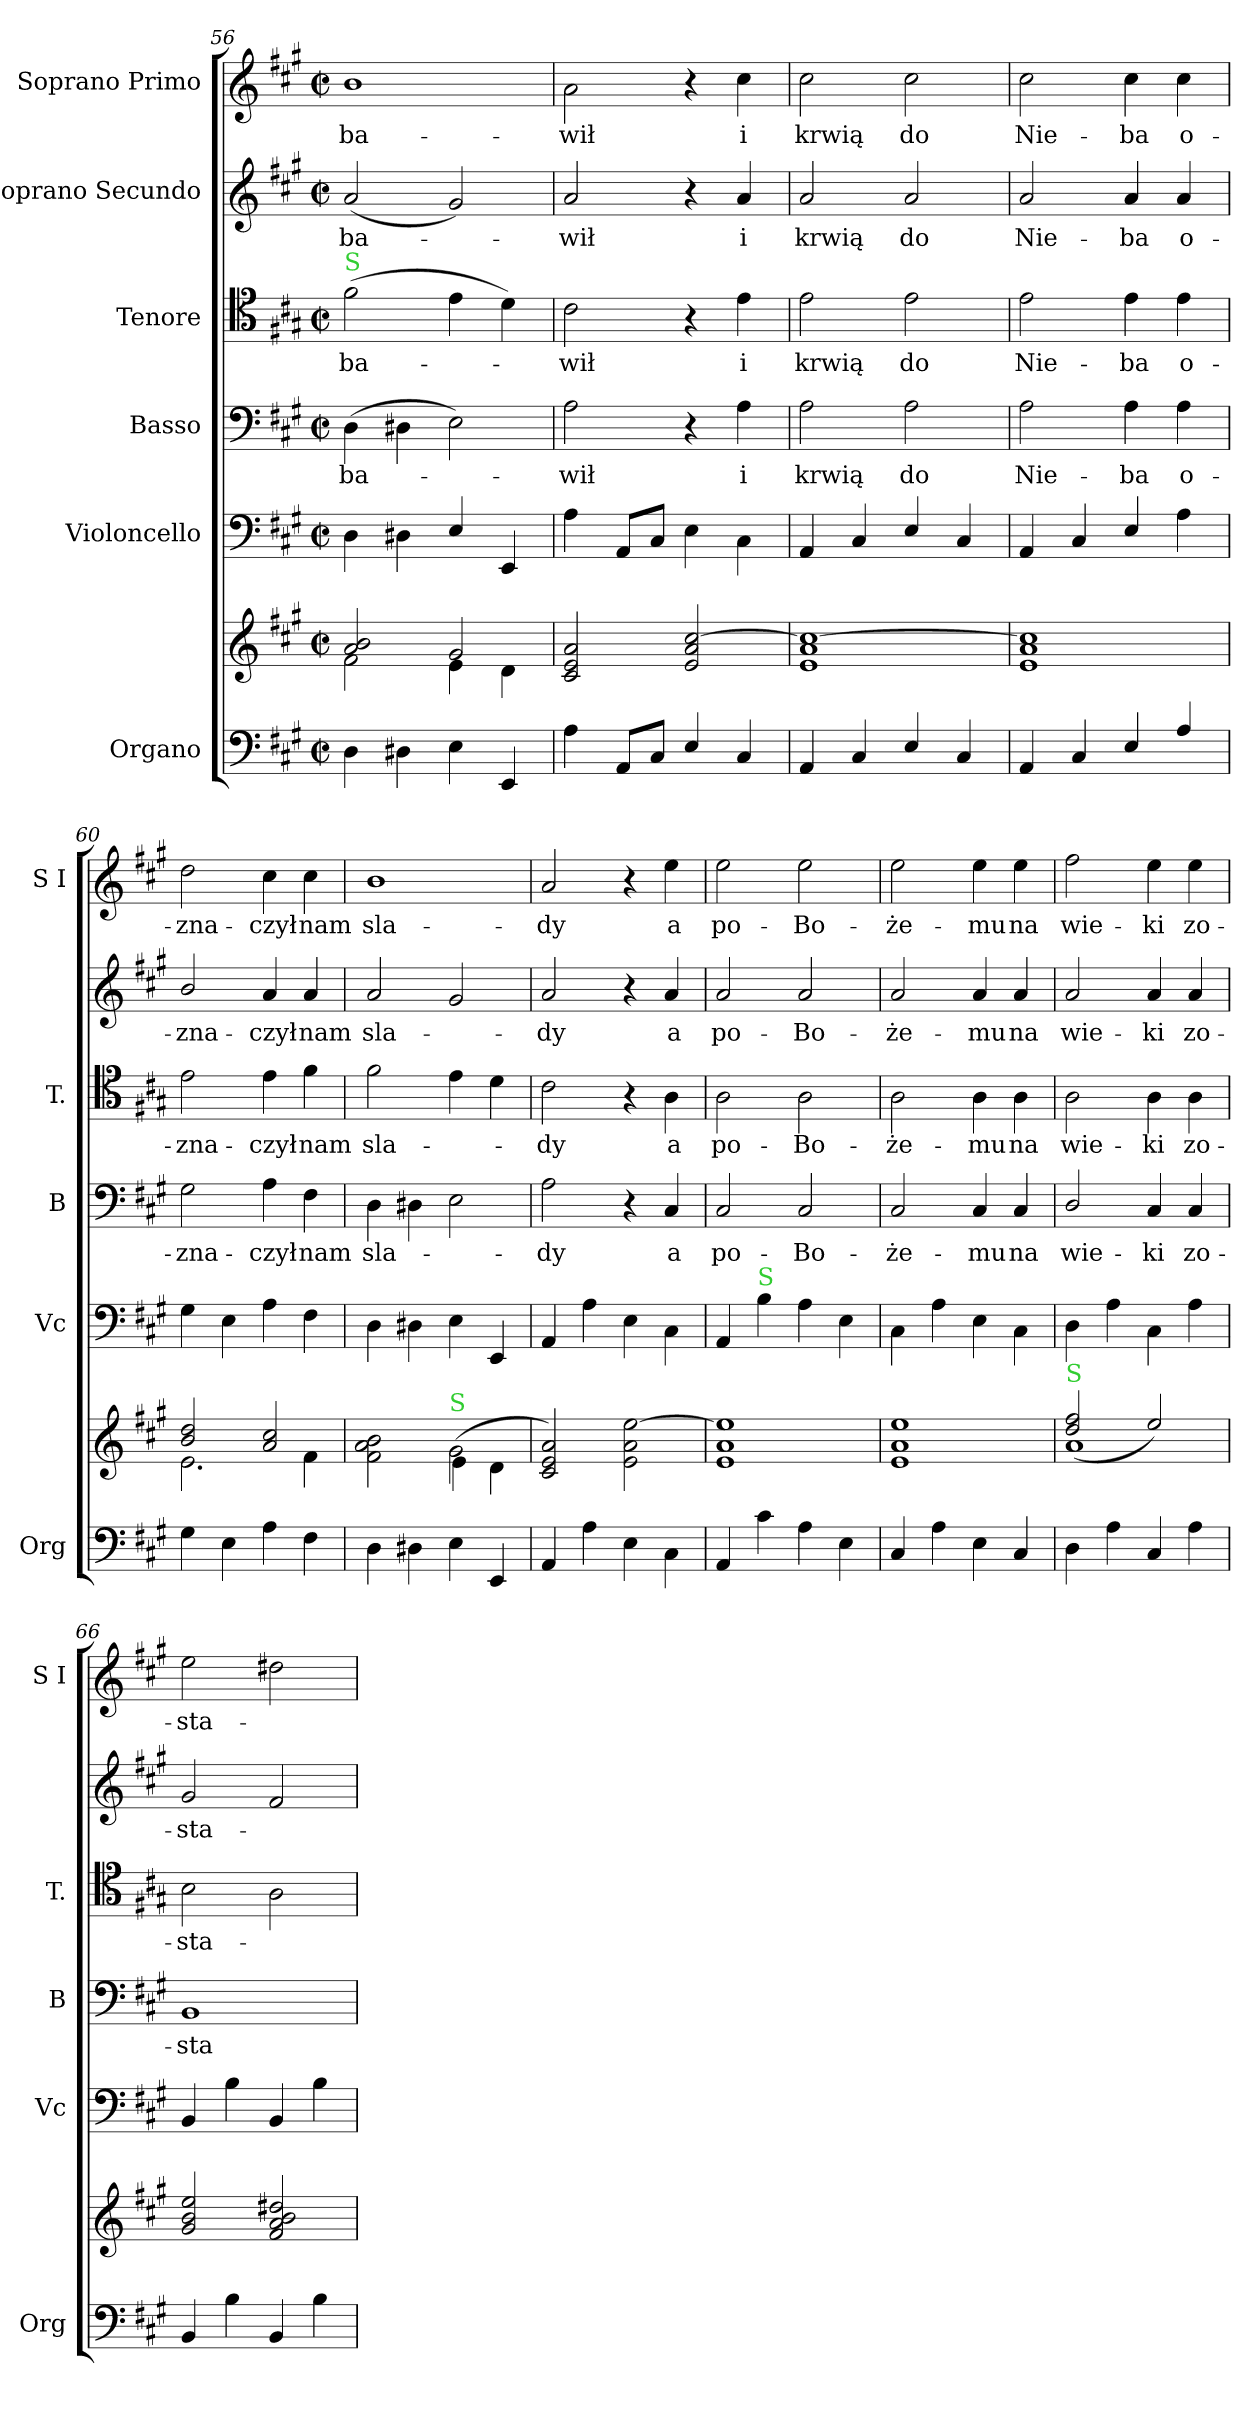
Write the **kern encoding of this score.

**kern	**kern	**kern	**kern	**text	**kern	**text	**kern	**text	**kern	**text
*part6	*part6	*part5	*part4	*part4	*part3	*part3	*part2	*part2	*part1	*part1
*staff7	*staff6	*staff5	*staff4	*staff4	*staff3	*staff3	*staff2	*staff2	*staff1	*staff1
*I"Organo	*	*I"Violoncello	*I"Basso	*	*I"Tenore	*	*I"Soprano Secundo	*	*I"Soprano Primo	*
*I'Org	*	*I'Vc	*I'B	*	*I'T.	*	*	*	*I'S I	*
*clefF4	*clefG2	*clefF4	*clefF4	*	*clefC4	*	*clefG2	*	*clefG2	*
*k[f#c#g#]	*k[f#c#g#]	*k[f#c#g#]	*k[f#c#g#]	*	*k[f#c#g#]	*	*k[f#c#g#]	*	*k[f#c#g#]	*
*M2/2	*M2/2	*M2/2	*M2/2	*	*M2/2	*	*M2/2	*	*M2/2	*
*met(c|)	*met(c|)	*met(c|)	*met(c|)	*	*met(c|)	*	*met(c|)	*	*met(c|)	*
=56	=56	=56	=56	=56	=56	=56	=56	=56	=56	=56
*	*^	*	*	*	*	*	*	*	*	*
!	!	!	!	!	!	!LO:TX:a:color=limegreen:t=S	!	!	!	!	!
!	!	!	!	!	!LO:LY:i	!	!LO:LY:i	!	!LO:LY:i	!	!LO:LY:i
4D\	2a/ 2b/	2f#\	4D\	(4D\	-ba-	(2f#\	-ba-	(2a/	-ba-	1b\	-ba-
4D#X\	.	.	4D#X\	4D#X\	.	.	.	.	.	.	.
4E\	2g#/	4e\	4E/	2E\)	.	4e\	.	2g#/)	.	.	.
4EE/	.	4d\	4EE/	.	.	4d\)	.	.	.	.	.
=57	=57	=57	=57	=57	=57	=57	=57	=57	=57	=57	=57
!	!	!	!	!	!LO:LY:i	!	!LO:LY:i	!	!LO:LY:i	!	!LO:LY:i
*	*v	*v	*	*	*	*	*	*	*	*	*
4A\	2c#/ 2e/ 2a/	4A\	2A\	-wił	2c#\	-wił	2a/	-wił	2a\	-wił
8AA/L	.	8AA/L	.	.	.	.	.	.	.	.
8C#/J	.	8C#/J	.	.	.	.	.	.	.	.
4E/	2e/ 2a/ [2cc#/	4E\	4r	.	4r	.	4r	.	4r	.
!	!	!	!	!LO:LY:i	!	!LO:LY:i	!	!LO:LY:i	!	!LO:LY:i
4C#/	.	4C#\	4A\	i	4e\	i	4a/	i	4cc#\	i
=58	=58	=58	=58	=58	=58	=58	=58	=58	=58	=58
!	!	!	!	!LO:LY:i	!	!LO:LY:i	!	!LO:LY:i	!	!LO:LY:i
4AA/	1e/ 1a/ 1cc#_/	4AA/	2A\	krwią	2e\	krwią	2a/	krwią	2cc#\	krwią
4C#/	.	4C#/	.	.	.	.	.	.	.	.
!	!	!	!	!LO:LY:i	!	!LO:LY:i	!	!LO:LY:i	!	!LO:LY:i
4E/	.	4E/	2A\	do	2e\	do	2a/	do	2cc#\	do
4C#/	.	4C#/	.	.	.	.	.	.	.	.
=59	=59	=59	=59	=59	=59	=59	=59	=59	=59	=59
!	!	!	!	!LO:LY:i	!	!LO:LY:i	!	!LO:LY:i	!	!LO:LY:i
4AA/	1e/ 1a/ 1cc#]/	4AA/	2A\	Nie-	2e\	Nie-	2a/	Nie-	2cc#\	Nie-
4C#/	.	4C#/	.	.	.	.	.	.	.	.
!	!	!	!	!LO:LY:i	!	!LO:LY:i	!	!LO:LY:i	!	!LO:LY:i
4E/	.	4E/	4A\	-ba	4e\	-ba	4a/	-ba	4cc#\	-ba
!	!	!	!	!LO:LY:i	!	!LO:LY:i	!	!LO:LY:i	!	!LO:LY:i
4A/	.	4A\	4A\	o-	4e\	o-	4a/	o-	4cc#\	o-
=60	=60	=60	=60	=60	=60	=60	=60	=60	=60	=60
*	*^	*	*	*	*	*	*	*	*	*
!	!	!	!	!	!LO:LY:i	!	!LO:LY:i	!	!LO:LY:i	!	!LO:LY:i
4G#\	2b/ 2dd/	2.e\	4G#\	2G#\	-zna-	2e\	-zna-	2b/	-zna-	2dd\	-zna-
4E\	.	.	4E\	.	.	.	.	.	.	.	.
!	!	!	!	!	!LO:LY:i	!	!LO:LY:i	!	!LO:LY:i	!	!LO:LY:i
4A\	2a/ 2cc#/	.	4A\	4A\	-czył	4e\	-czył	4a/	-czył	4cc#\	-czył
!	!	!	!	!	!LO:LY:i	!	!LO:LY:i	!	!LO:LY:i	!	!LO:LY:i
4F#\	.	4f#\	4F#\	4F#\	nam	4f#\	nam	4a/	nam	4cc#\	nam
=61	=61	=61	=61	=61	=61	=61	=61	=61	=61	=61	=61
!	!	!	!	!	!LO:LY:i	!	!LO:LY:i	!	!LO:LY:i	!	!LO:LY:i
4D\	2f#\ 2a\ 2b\	2rAyy	4D\	4D\	sla-	2f#\	sla-	2a/	sla-	1b\	sla-
4D#X\	.	.	4D#X\	4D#X\	.	.	.	.	.	.	.
!	!LO:TX:a:color=limegreen:t=S	!	!	!	!	!	!	!	!	!	!
4E\	(2g#\	4e\	4E\	2E\	.	4e\	.	2g#/	.	.	.
4EE/	.	4d\	4EE/	.	.	4d\	.	.	.	.	.
=62	=62	=62	=62	=62	=62	=62	=62	=62	=62	=62	=62
!	!	!	!	!	!LO:LY:i	!	!LO:LY:i	!	!LO:LY:i	!	!LO:LY:i
*	*v	*v	*	*	*	*	*	*	*	*	*
4AA/	2c#/ 2e/ 2a/)	4AA/	2A\	-dy	2c#\	-dy	2a/	-dy	2a/	-dy
4A\	.	4A\	.	.	.	.	.	.	.	.
4E\	2e\ 2a\ [2ee\	4E\	4r	.	4r	.	4r	.	4r	.
!	!	!	!	!LO:LY:i	!	!LO:LY:i	!	!LO:LY:i	!	!LO:LY:i
4C#\	.	4C#\	4C#/	a	4A\	a	4a/	a	4ee\	a
=63	=63	=63	=63	=63	=63	=63	=63	=63	=63	=63
!	!	!	!	!LO:LY:i	!	!LO:LY:i	!	!LO:LY:i	!	!LO:LY:i
4AA/	1e/ 1a/ 1ee]/	4AA/	2C#/	po-	2A\	po-	2a/	po-	2ee\	po-
!	!	!LO:TX:a:color=limegreen:t=S	!	!	!	!	!	!	!	!
4c#\	.	4B\	.	.	.	.	.	.	.	.
!	!	!	!	!LO:LY:i	!	!LO:LY:i	!	!LO:LY:i	!	!LO:LY:i
4A\	.	4A\	2C#/	-Bo-	2A\	-Bo-	2a/	-Bo-	2ee\	-Bo-
4E\	.	4E\	.	.	.	.	.	.	.	.
=64	=64	=64	=64	=64	=64	=64	=64	=64	=64	=64
!	!	!	!	!LO:LY:i	!	!LO:LY:i	!	!LO:LY:i	!	!LO:LY:i
4C#/	1e/ 1a/ 1ee/	4C#\	2C#/	-że-	2A\	-że-	2a/	-że-	2ee\	-że-
4A\	.	4A\	.	.	.	.	.	.	.	.
!	!	!	!	!LO:LY:i	!	!LO:LY:i	!	!LO:LY:i	!	!LO:LY:i
4E\	.	4E\	4C#/	-mu	4A\	-mu	4a/	-mu	4ee\	-mu
!	!	!	!	!LO:LY:i	!	!LO:LY:i	!	!LO:LY:i	!	!LO:LY:i
4C#/	.	4C#\	4C#/	na	4A\	na	4a/	na	4ee\	na
=65	=65	=65	=65	=65	=65	=65	=65	=65	=65	=65
*	*^	*	*	*	*	*	*	*	*	*
!	!LO:TX:a:color=limegreen:t=S	!	!	!	!	!	!	!	!	!	!
!	!	!	!	!	!LO:LY:i	!	!LO:LY:i	!	!LO:LY:i	!	!LO:LY:i
4D\	2dd/ 2ff#/	(1a\	4D\	2D/	wie-	2A\	wie-	2a/	wie-	2ff#\	wie-
4A\	.	.	4A\	.	.	.	.	.	.	.	.
!	!	!	!	!	!LO:LY:i	!	!LO:LY:i	!	!LO:LY:i	!	!LO:LY:i
4C#/	2ee/)	.	4C#\	4C#/	-ki	4A\	-ki	4a/	-ki	4ee\	-ki
!	!	!	!	!	!LO:LY:i	!	!LO:LY:i	!	!LO:LY:i	!	!LO:LY:i
4A\	.	.	4A\	4C#/	zo-	4A\	zo-	4a/	zo-	4ee\	zo-
*	*v	*v	*	*	*	*	*	*	*	*	*
=66	=66	=66	=66	=66	=66	=66	=66	=66	=66	=66
!	!	!	!	!LO:LY:i	!	!LO:LY:i	!	!LO:LY:i	!	!LO:LY:i
4BB/	2g#/ 2b/ 2ee/	4BB/	1BB/	-sta-	2B\	-sta-	2g#/	-sta-	2ee\	-sta-
4B\	.	4B\	.	.	.	.	.	.	.	.
4BB/	2f#/ 2a/ 2b/ 2dd#X/	4BB/	.	.	2A\	.	2f#/	.	2dd#X\	.
4B\	.	4B\	.	.	.	.	.	.	.	.
=	=	=	=	=	=	=	=	=	=	=
*-	*-	*-	*-	*-	*-	*-	*-	*-	*-	*-
